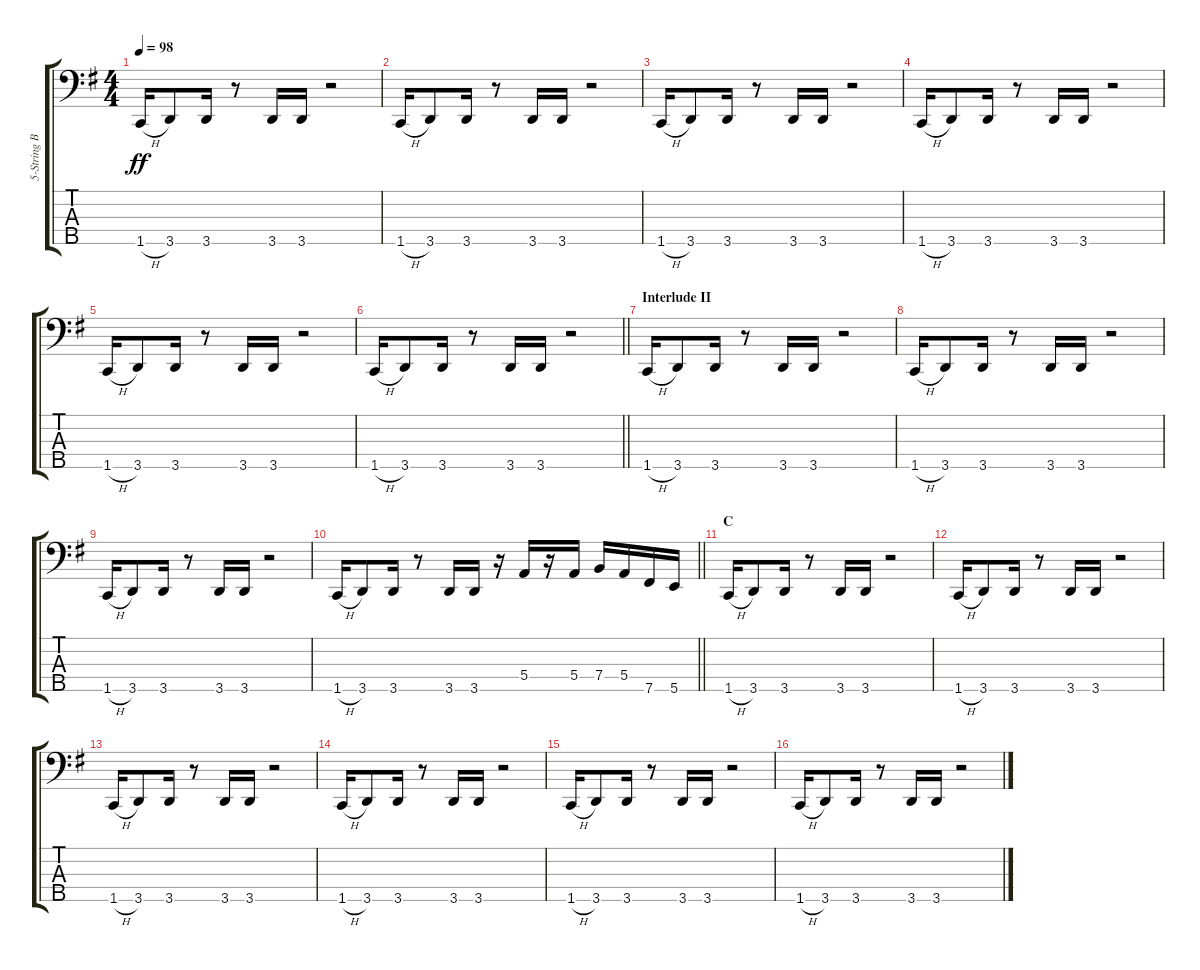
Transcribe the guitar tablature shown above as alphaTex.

\track ("5-String Bass" "5-String B") {instrument electricbassfinger}
\staff {score tabs}
\tuning (G2 D2 A1 E1 B0) {hide}
\ts (4 4)
\tempo 98
\clef f4
\ks g
1.5{h}.16{dy ff} 3.5.8 3.5.16 r.8 3.5.16 3.5.16 r.2 |
1.5{h}.16 3.5.8 3.5.16 r.8 3.5.16 3.5.16 r.2 |
1.5{h}.16 3.5.8 3.5.16 r.8 3.5.16 3.5.16 r.2 |
1.5{h}.16 3.5.8 3.5.16 r.8 3.5.16 3.5.16 r.2 |
1.5{h}.16 3.5.8 3.5.16 r.8 3.5.16 3.5.16 r.2 |
\barLineRight lightlight
1.5{h}.16 3.5.8 3.5.16 r.8 3.5.16 3.5.16 r.2 |
\section ("" "Interlude II")
1.5{h}.16 3.5.8 3.5.16 r.8 3.5.16 3.5.16 r.2 |
1.5{h}.16 3.5.8 3.5.16 r.8 3.5.16 3.5.16 r.2 |
1.5{h}.16 3.5.8 3.5.16 r.8 3.5.16 3.5.16 r.2 |
\barLineRight lightlight
1.5{h}.16 3.5.8 3.5.16 r.8 3.5.16 3.5.16 r.16 5.4.16 r.16 5.4.16 7.4.16 5.4.16 7.5.16 5.5.16 |
\section ("" "C")
1.5{h}.16 3.5.8 3.5.16 r.8 3.5.16 3.5.16 r.2 |
1.5{h}.16 3.5.8 3.5.16 r.8 3.5.16 3.5.16 r.2 |
1.5{h}.16 3.5.8 3.5.16 r.8 3.5.16 3.5.16 r.2 |
1.5{h}.16 3.5.8 3.5.16 r.8 3.5.16 3.5.16 r.2 |
1.5{h}.16 3.5.8 3.5.16 r.8 3.5.16 3.5.16 r.2 |
1.5{h}.16 3.5.8 3.5.16 r.8 3.5.16 3.5.16 r.2
